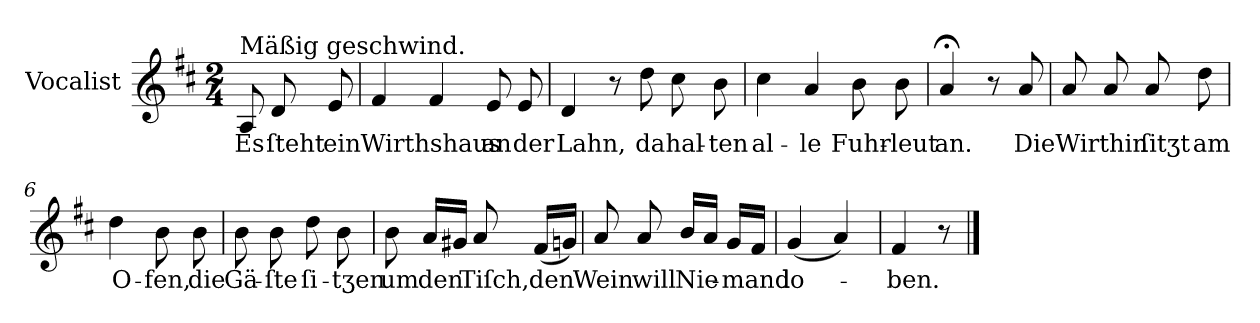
**kern	**text
*part1	*part1
*staff1	*staff1
*I"Vocalist	*
*k[f#c#]	*
*D:	*
*M2/4	*
=	=
!LO:TX:a:t=Mäßig geschwind.	!
8A	Es
8d	ſteht
8e	ein
=1	=1
4f#	Wirthshaus
4f#	.
8e	an
8e	der
=2	=2
4d	Lahn,
8r	.
8dd	da
8cc#	hal-
8b	-ten
=3	=3
4cc#	al-
4a	-le
8b	Fuhr-
8b	-leut
=4	=4
4a;<	an.
8r	.
8a	Die
=5	=5
8a	Wirthin
8a	.
8a	ſitʒt
8dd	am
=6	=6
4dd	O-
8b	-fen,
8b	die
=7	=7
8b	Gä-
8b	-ſte
8dd	ſi-
8b	-tʒen
=8	=8
8b	um
16aLL	den
16g#XJJ	.
8a	Tiſch,
(16f#LL	den
16gnJJ)	.
=9	=9
8a	Wein
8a	will
16bLL	Nie-
16aJJ	.
16gLL	-mand
16f#JJ	.
=10	=10
(>4g	lo-
4a)	.
=11	=11
4f#	-ben.
8r	.
==	==
*-	*-
